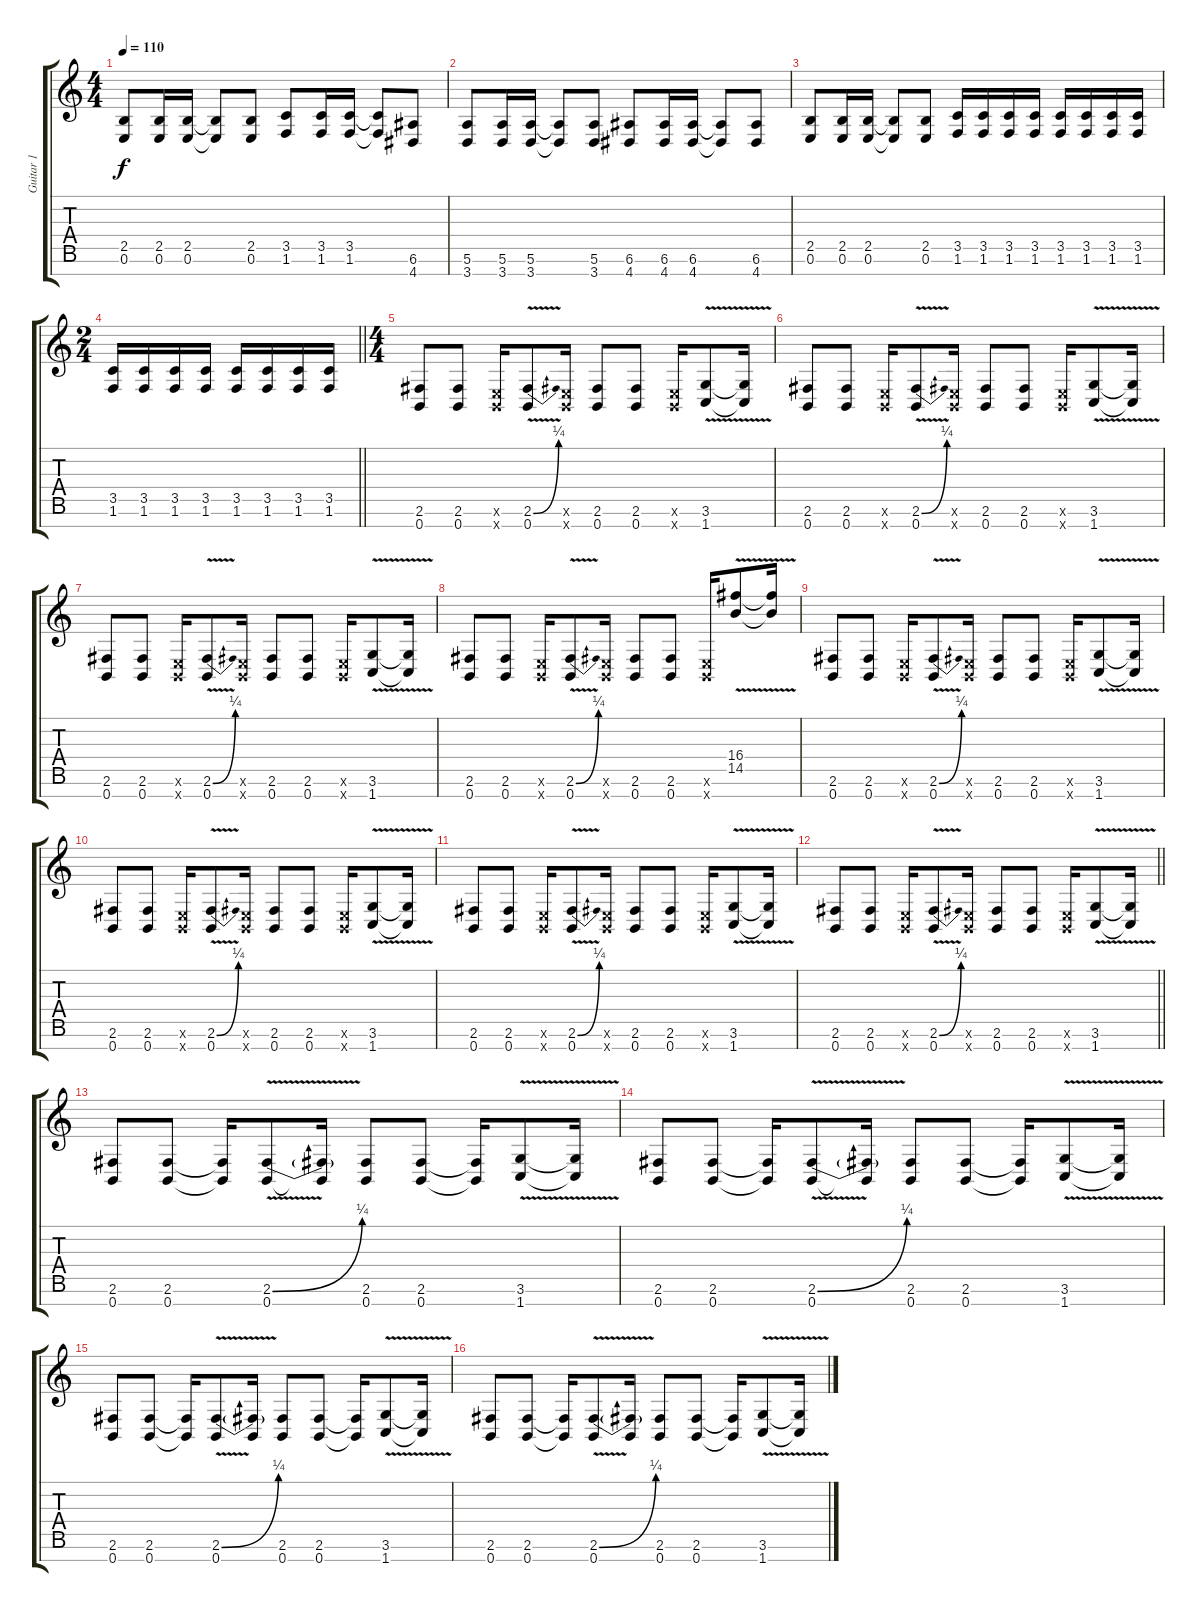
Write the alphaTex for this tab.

\track ("Guitar 1" "Guitar 1") {instrument distortionguitar}
\staff {score tabs}
\tuning (E4 B3 G3 D3 A2 E2 B1) {hide}
\ts (4 4)
\tempo 110
\clef g2
\ks c
(2.5 0.6).8{dy f} (2.5 0.6).16 (2.5 0.6).16 (2.5{t} 0.6{t}).8 (2.5 0.6).8 (3.5 1.6).8 (3.5 1.6).16 (3.5 1.6).16 (3.5{t} 1.6{t}).8 (6.6 4.7).8 |
(5.6 3.7).8 (5.6 3.7).16 (5.6 3.7).16 (5.6{t} 3.7{t}).8 (5.6 3.7).8 (6.6 4.7).8 (6.6 4.7).16 (6.6 4.7).16 (6.6{t} 4.7{t}).8 (6.6 4.7).8 |
(2.5 0.6).8 (2.5 0.6).16 (2.5 0.6).16 (2.5{t} 0.6{t}).8 (2.5 0.6).8 (3.5 1.6).16 (3.5 1.6).16 (3.5 1.6).16 (3.5 1.6).16 (3.5 1.6).16 (3.5 1.6).16 (3.5 1.6).16 (3.5 1.6).16 |
\ts (2 4)
\barLineRight lightlight
(3.5 1.6).16 (3.5 1.6).16 (3.5 1.6).16 (3.5 1.6).16 (3.5 1.6).16 (3.5 1.6).16 (3.5 1.6).16 (3.5 1.6).16 |
\ts (4 4)
(2.6 0.7).8 (2.6 0.7).8 (0.6{x} 0.7{x}).16 (2.6{be (bend 0 0 60 1) v} 0.7).8 (0.6{x} 0.7{x}).16 (2.6 0.7).8 (2.6 0.7).8 (0.6{x} 0.7{x}).16 (3.6{v} 1.7{v}).8 (3.6{t} 1.7{t}).16 |
(2.6 0.7).8 (2.6 0.7).8 (0.6{x} 0.7{x}).16 (2.6{be (bend 0 0 60 1) v} 0.7).8 (0.6{x} 0.7{x}).16 (2.6 0.7).8 (2.6 0.7).8 (0.6{x} 0.7{x}).16 (3.6{v} 1.7{v}).8 (3.6{t} 1.7{t}).16 |
(2.6 0.7).8 (2.6 0.7).8 (0.6{x} 0.7{x}).16 (2.6{be (bend 0 0 60 1) v} 0.7).8 (0.6{x} 0.7{x}).16 (2.6 0.7).8 (2.6 0.7).8 (0.6{x} 0.7{x}).16 (3.6{v} 1.7{v}).8 (3.6{t} 1.7{t}).16 |
(2.6 0.7).8 (2.6 0.7).8 (0.6{x} 0.7{x}).16 (2.6{be (bend 0 0 60 1) v} 0.7).8 (0.6{x} 0.7{x}).16 (2.6 0.7).8 (2.6 0.7).8 (0.6{x} 0.7{x}).16 (16.4{v} 14.5{v}).8 (16.4{t} 14.5{t}).16 |
(2.6 0.7).8 (2.6 0.7).8 (0.6{x} 0.7{x}).16 (2.6{be (bend 0 0 60 1) v} 0.7).8 (0.6{x} 0.7{x}).16 (2.6 0.7).8 (2.6 0.7).8 (0.6{x} 0.7{x}).16 (3.6{v} 1.7{v}).8 (3.6{t} 1.7{t}).16 |
(2.6 0.7).8 (2.6 0.7).8 (0.6{x} 0.7{x}).16 (2.6{be (bend 0 0 60 1) v} 0.7).8 (0.6{x} 0.7{x}).16 (2.6 0.7).8 (2.6 0.7).8 (0.6{x} 0.7{x}).16 (3.6{v} 1.7{v}).8 (3.6{t} 1.7{t}).16 |
(2.6 0.7).8 (2.6 0.7).8 (0.6{x} 0.7{x}).16 (2.6{be (bend 0 0 60 1) v} 0.7).8 (0.6{x} 0.7{x}).16 (2.6 0.7).8 (2.6 0.7).8 (0.6{x} 0.7{x}).16 (3.6{v} 1.7{v}).8 (3.6{t} 1.7{t}).16 |
\barLineRight lightlight
(2.6 0.7).8 (2.6 0.7).8 (0.6{x} 0.7{x}).16 (2.6{be (bend 0 0 60 1) v} 0.7).8 (0.6{x} 0.7{x}).16 (2.6 0.7).8 (2.6 0.7).8 (0.6{x} 0.7{x}).16 (3.6{v} 1.7{v}).8 (3.6{t} 1.7{t}).16 |
(2.6 0.7).8 (2.6 0.7).8 (2.6{t} 0.7{t}).16 (2.6{be (bend 0 0 60 1) v} 0.7).8 (2.6{t} 0.7{t}).16 (2.6 0.7).8 (2.6 0.7).8 (2.6{t} 0.7{t}).16 (3.6{v} 1.7{v}).8 (3.6{t} 1.7{t}).16 |
(2.6 0.7).8 (2.6 0.7).8 (2.6{t} 0.7{t}).16 (2.6{be (bend 0 0 60 1) v} 0.7).8 (2.6{t} 0.7{t}).16 (2.6 0.7).8 (2.6 0.7).8 (2.6{t} 0.7{t}).16 (3.6{v} 1.7{v}).8 (3.6{t} 1.7{t}).16 |
(2.6 0.7).8 (2.6 0.7).8 (2.6{t} 0.7{t}).16 (2.6{be (bend 0 0 60 1) v} 0.7).8 (2.6{t} 0.7{t}).16 (2.6 0.7).8 (2.6 0.7).8 (2.6{t} 0.7{t}).16 (3.6{v} 1.7{v}).8 (3.6{t} 1.7{t}).16 |
(2.6 0.7).8 (2.6 0.7).8 (2.6{t} 0.7{t}).16 (2.6{be (bend 0 0 60 1) v} 0.7).8 (2.6{t} 0.7{t}).16 (2.6 0.7).8 (2.6 0.7).8 (2.6{t} 0.7{t}).16 (3.6{v} 1.7{v}).8 (3.6{t} 1.7{t}).16
